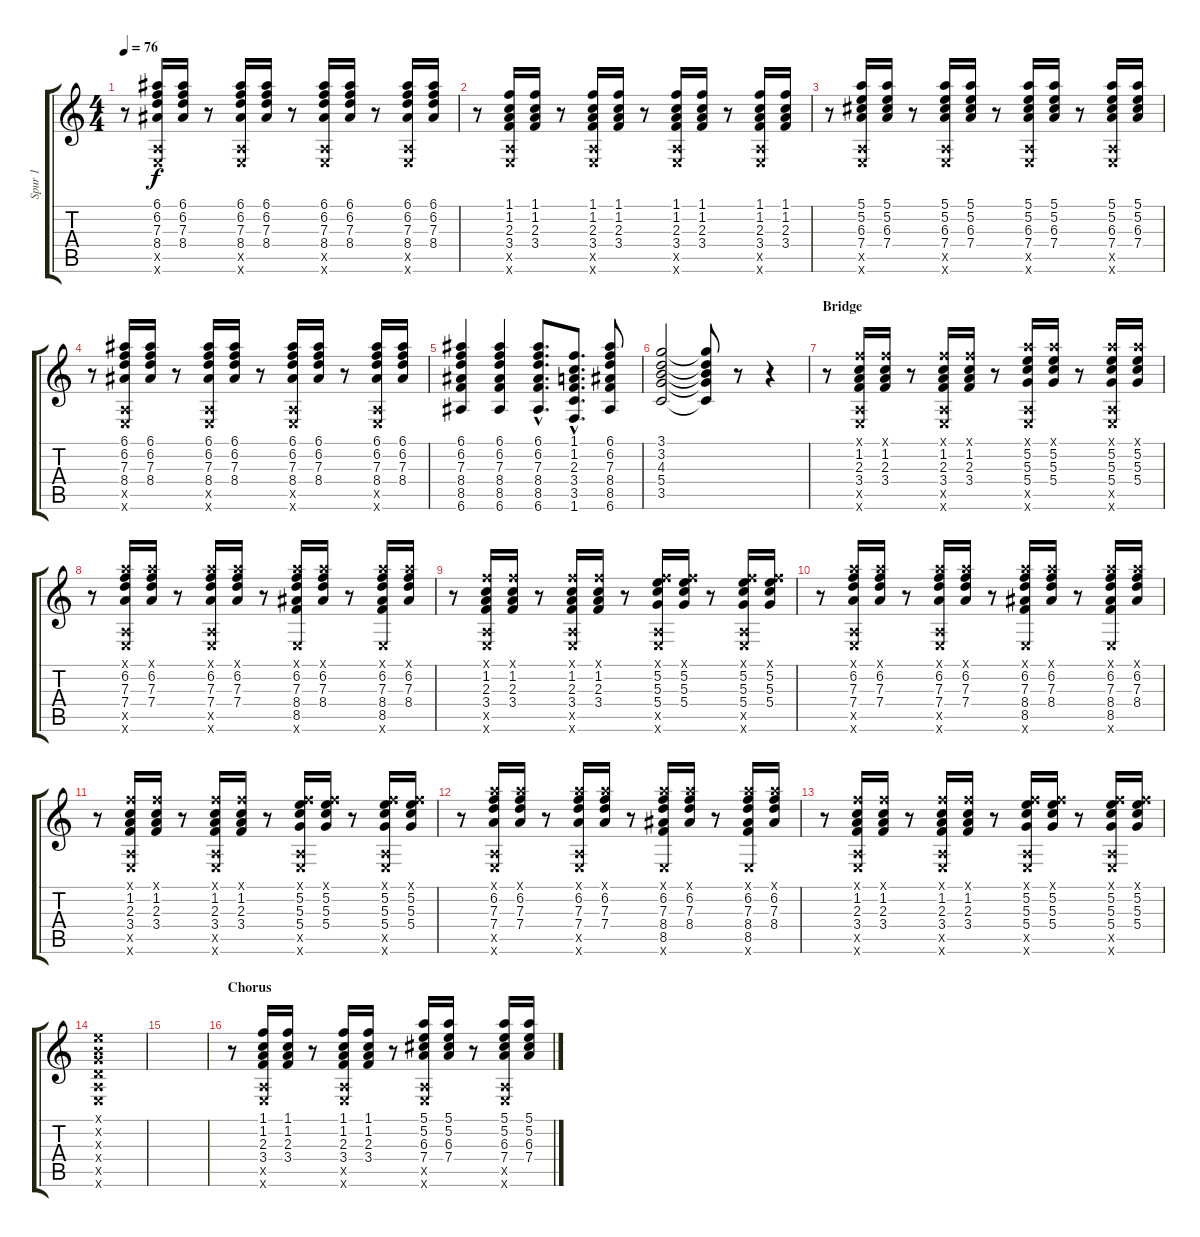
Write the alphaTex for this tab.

\track ("Spur 1" "Spur 1") {instrument acousticguitarsteel}
\staff {score tabs}
\tuning (E4 B3 G3 D3 A2 E2) {hide}
\ts (4 4)
\tempo 76
\clef g2
\ks c
r.8{dy f} (6.1 6.2 7.3 8.4 0.5{x} 0.6{x}).16 (6.1 6.2 7.3 8.4).16 r.8 (6.1 6.2 7.3 8.4 0.5{x} 0.6{x}).16 (6.1 6.2 7.3 8.4).16 r.8 (6.1 6.2 7.3 8.4 0.5{x} 0.6{x}).16 (6.1 6.2 7.3 8.4).16 r.8 (6.1 6.2 7.3 8.4 0.5{x} 0.6{x}).16 (6.1 6.2 7.3 8.4).16 |
r.8 (1.1 1.2 2.3 3.4 0.5{x} 0.6{x}).16 (1.1 1.2 2.3 3.4).16 r.8 (1.1 1.2 2.3 3.4 0.5{x} 0.6{x}).16 (1.1 1.2 2.3 3.4).16 r.8 (1.1 1.2 2.3 3.4 0.5{x} 0.6{x}).16 (1.1 1.2 2.3 3.4).16 r.8 (1.1 1.2 2.3 3.4 0.5{x} 0.6{x}).16 (1.1 1.2 2.3 3.4).16 |
r.8 (5.1 5.2 6.3 7.4 0.5{x} 0.6{x}).16 (5.1 5.2 6.3 7.4).16 r.8 (5.1 5.2 6.3 7.4 0.5{x} 0.6{x}).16 (5.1 5.2 6.3 7.4).16 r.8 (5.1 5.2 6.3 7.4 0.5{x} 0.6{x}).16 (5.1 5.2 6.3 7.4).16 r.8 (5.1 5.2 6.3 7.4 0.5{x} 0.6{x}).16 (5.1 5.2 6.3 7.4).16 |
r.8 (6.1 6.2 7.3 8.4 0.5{x} 0.6{x}).16 (6.1 6.2 7.3 8.4).16 r.8 (6.1 6.2 7.3 8.4 0.5{x} 0.6{x}).16 (6.1 6.2 7.3 8.4).16 r.8 (6.1 6.2 7.3 8.4 0.5{x} 0.6{x}).16 (6.1 6.2 7.3 8.4).16 r.8 (6.1 6.2 7.3 8.4 0.5{x} 0.6{x}).16 (6.1 6.2 7.3 8.4).16 |
(6.1 6.2 7.3 8.4 8.5 6.6).4{volume 13 instrument distortionguitar} (6.1 6.2 7.3 8.4 8.5 6.6).4 (6.1{hac} 6.2{hac} 7.3{hac} 8.4{hac} 8.5{hac} 6.6{hac}).8{d} (1.1{hac} 1.2{hac} 2.3{hac} 3.4{hac} 3.5{hac} 1.6{hac}).8{d} (6.1 6.2 7.3 8.4 8.5 6.6).8 |
(3.1 3.2 4.3 5.4 3.5).2 (3.1{t} 3.2{t} 4.3{t} 5.4{t} 3.5{t}).8 r.8 r.4 |
\section ("" "Bridge")
r.8{volume 11 instrument acousticguitarsteel} (1.1{x} 1.2 2.3 3.4 0.5{x} 0.6{x}).16 (1.1{x} 1.2 2.3 3.4).16 r.8 (1.1{x} 1.2 2.3 3.4 0.5{x} 0.6{x}).16 (1.1{x} 1.2 2.3 3.4).16 r.8 (5.1{x} 5.2 5.3 5.4 0.5{x} 0.6{x}).16 (5.1{x} 5.2 5.3 5.4).16 r.8 (5.1{x} 5.2 5.3 5.4 0.5{x} 0.6{x}).16 (5.1{x} 5.2 5.3 5.4).16 |
r.8 (5.1{x} 6.2 7.3 7.4 0.5{x} 0.6{x}).16 (5.1{x} 6.2 7.3 7.4).16 r.8 (5.1{x} 6.2 7.3 7.4 0.5{x} 0.6{x}).16 (5.1{x} 6.2 7.3 7.4).16 r.8 (5.1{x} 6.2 7.3 8.4 8.5 0.6{x}).16 (5.1{x} 6.2 7.3 8.4).16 r.8 (5.1{x} 6.2 7.3 8.4 8.5 0.6{x}).16 (5.1{x} 6.2 7.3 8.4).16 |
r.8 (1.1{x} 1.2 2.3 3.4 0.5{x} 0.6{x}).16 (1.1{x} 1.2 2.3 3.4).16 r.8 (1.1{x} 1.2 2.3 3.4 0.5{x} 0.6{x}).16 (1.1{x} 1.2 2.3 3.4).16 r.8 (1.1{x} 5.2 5.3 5.4 0.5{x} 0.6{x}).16 (1.1{x} 5.2 5.3 5.4).16 r.8 (1.1{x} 5.2 5.3 5.4 0.5{x} 0.6{x}).16 (1.1{x} 5.2 5.3 5.4).16 |
r.8 (5.1{x} 6.2 7.3 7.4 0.5{x} 0.6{x}).16 (5.1{x} 6.2 7.3 7.4).16 r.8 (5.1{x} 6.2 7.3 7.4 0.5{x} 0.6{x}).16 (5.1{x} 6.2 7.3 7.4).16 r.8 (5.1{x} 6.2 7.3 8.4 8.5 0.6{x}).16 (5.1{x} 6.2 7.3 8.4).16 r.8 (5.1{x} 6.2 7.3 8.4 8.5 0.6{x}).16 (5.1{x} 6.2 7.3 8.4).16 |
r.8 (1.1{x} 1.2 2.3 3.4 0.5{x} 0.6{x}).16 (1.1{x} 1.2 2.3 3.4).16 r.8 (1.1{x} 1.2 2.3 3.4 0.5{x} 0.6{x}).16 (1.1{x} 1.2 2.3 3.4).16 r.8 (1.1{x} 5.2 5.3 5.4 0.5{x} 0.6{x}).16 (1.1{x} 5.2 5.3 5.4).16 r.8 (1.1{x} 5.2 5.3 5.4 0.5{x} 0.6{x}).16 (1.1{x} 5.2 5.3 5.4).16 |
r.8 (5.1{x} 6.2 7.3 7.4 0.5{x} 0.6{x}).16 (5.1{x} 6.2 7.3 7.4).16 r.8 (5.1{x} 6.2 7.3 7.4 0.5{x} 0.6{x}).16 (5.1{x} 6.2 7.3 7.4).16 r.8 (5.1{x} 6.2 7.3 8.4 8.5 0.6{x}).16 (5.1{x} 6.2 7.3 8.4).16 r.8 (5.1{x} 6.2 7.3 8.4 8.5 0.6{x}).16 (5.1{x} 6.2 7.3 8.4).16 |
r.8 (1.1{x} 1.2 2.3 3.4 0.5{x} 0.6{x}).16 (1.1{x} 1.2 2.3 3.4).16 r.8 (1.1{x} 1.2 2.3 3.4 0.5{x} 0.6{x}).16 (1.1{x} 1.2 2.3 3.4).16 r.8 (1.1{x} 5.2 5.3 5.4 0.5{x} 0.6{x}).16 (1.1{x} 5.2 5.3 5.4).16 r.8 (1.1{x} 5.2 5.3 5.4 0.5{x} 0.6{x}).16 (1.1{x} 5.2 5.3 5.4).16 |
(0.1{x} 0.2{x} 0.3{x} 0.4{x} 0.5{x} 0.6{x}).1 |
|
\section ("" "Chorus")
r.8 (1.1 1.2 2.3 3.4 0.5{x} 0.6{x}).16 (1.1 1.2 2.3 3.4).16 r.8 (1.1 1.2 2.3 3.4 0.5{x} 0.6{x}).16 (1.1 1.2 2.3 3.4).16 r.8 (5.1 5.2 6.3 7.4 0.5{x} 0.6{x}).16 (5.1 5.2 6.3 7.4).16 r.8 (5.1 5.2 6.3 7.4 0.5{x} 0.6{x}).16 (5.1 5.2 6.3 7.4).16
